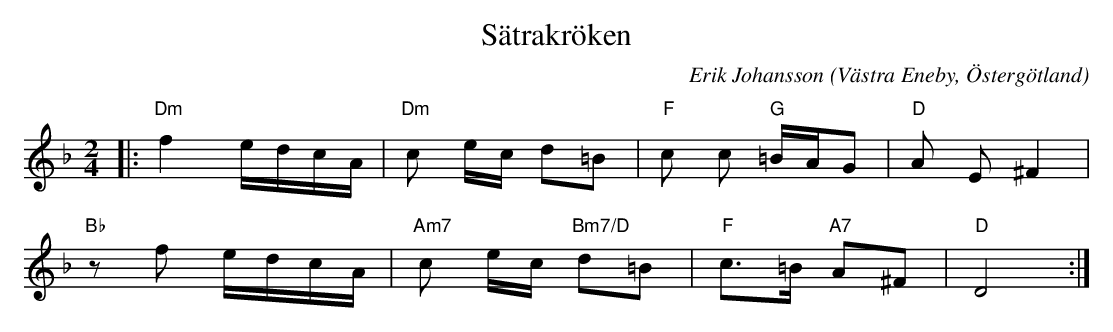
X:1
T:Sätrakröken
C:Erik Johansson
O:Västra Eneby, Östergötland
Q:90
M:2/4
L:1/8
K:Dm
|:"Dm"f2 e/d/c/A/ |"Dm"c e/c/ d=B| "F" c c "G" =B/A/G | "D" A E ^F2 |
"Bb" zf e/d/c/A/ |"Am7"c e/c/ "Bm7/D"d=B| "F" c>=B  "A7" A^F | "D" D4 :|
